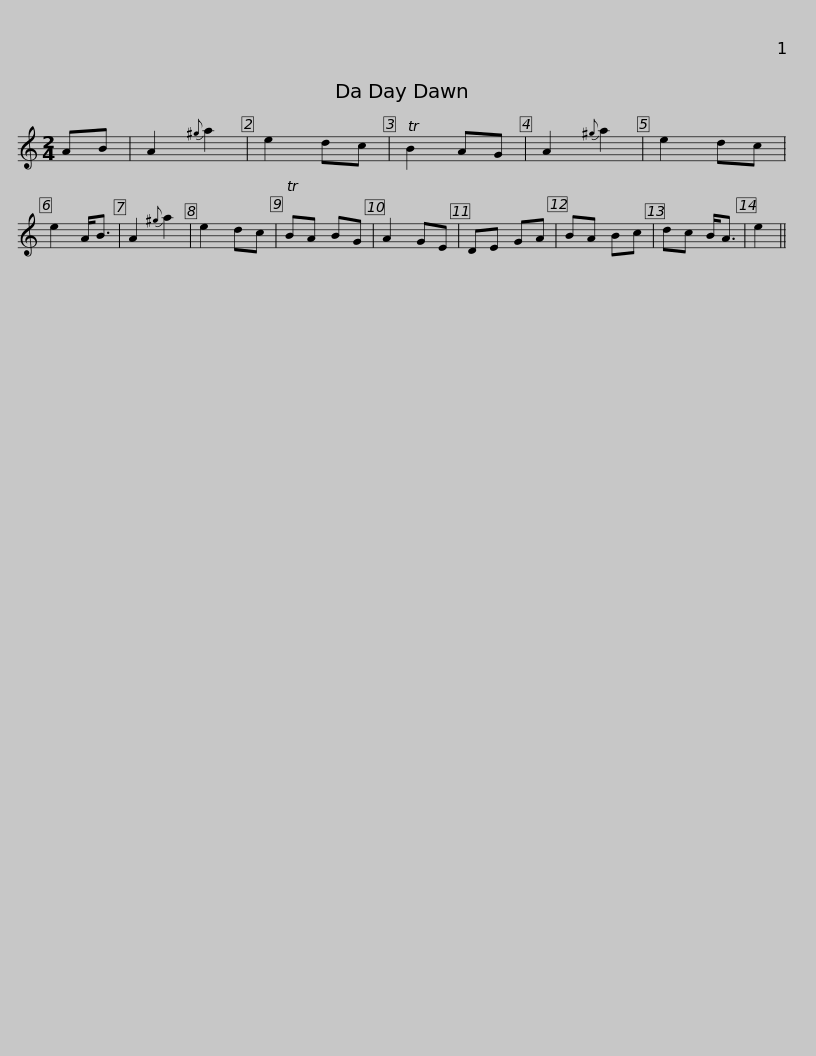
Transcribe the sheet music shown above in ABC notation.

X:1
L:1/8
M:2/4
I:linebreak $
K:C
V:1 treble
V:1
 AB | A2{^g} a2 | e2 dc | TB2 AG | A2{^g} a2 | %5
 e2 dc | e2 A<B | A2{^g} a2 | e2 dc | TBA BG | %10
 A2 GE | DE GA |$ BA Bc | dc B<A | e2 || %15
